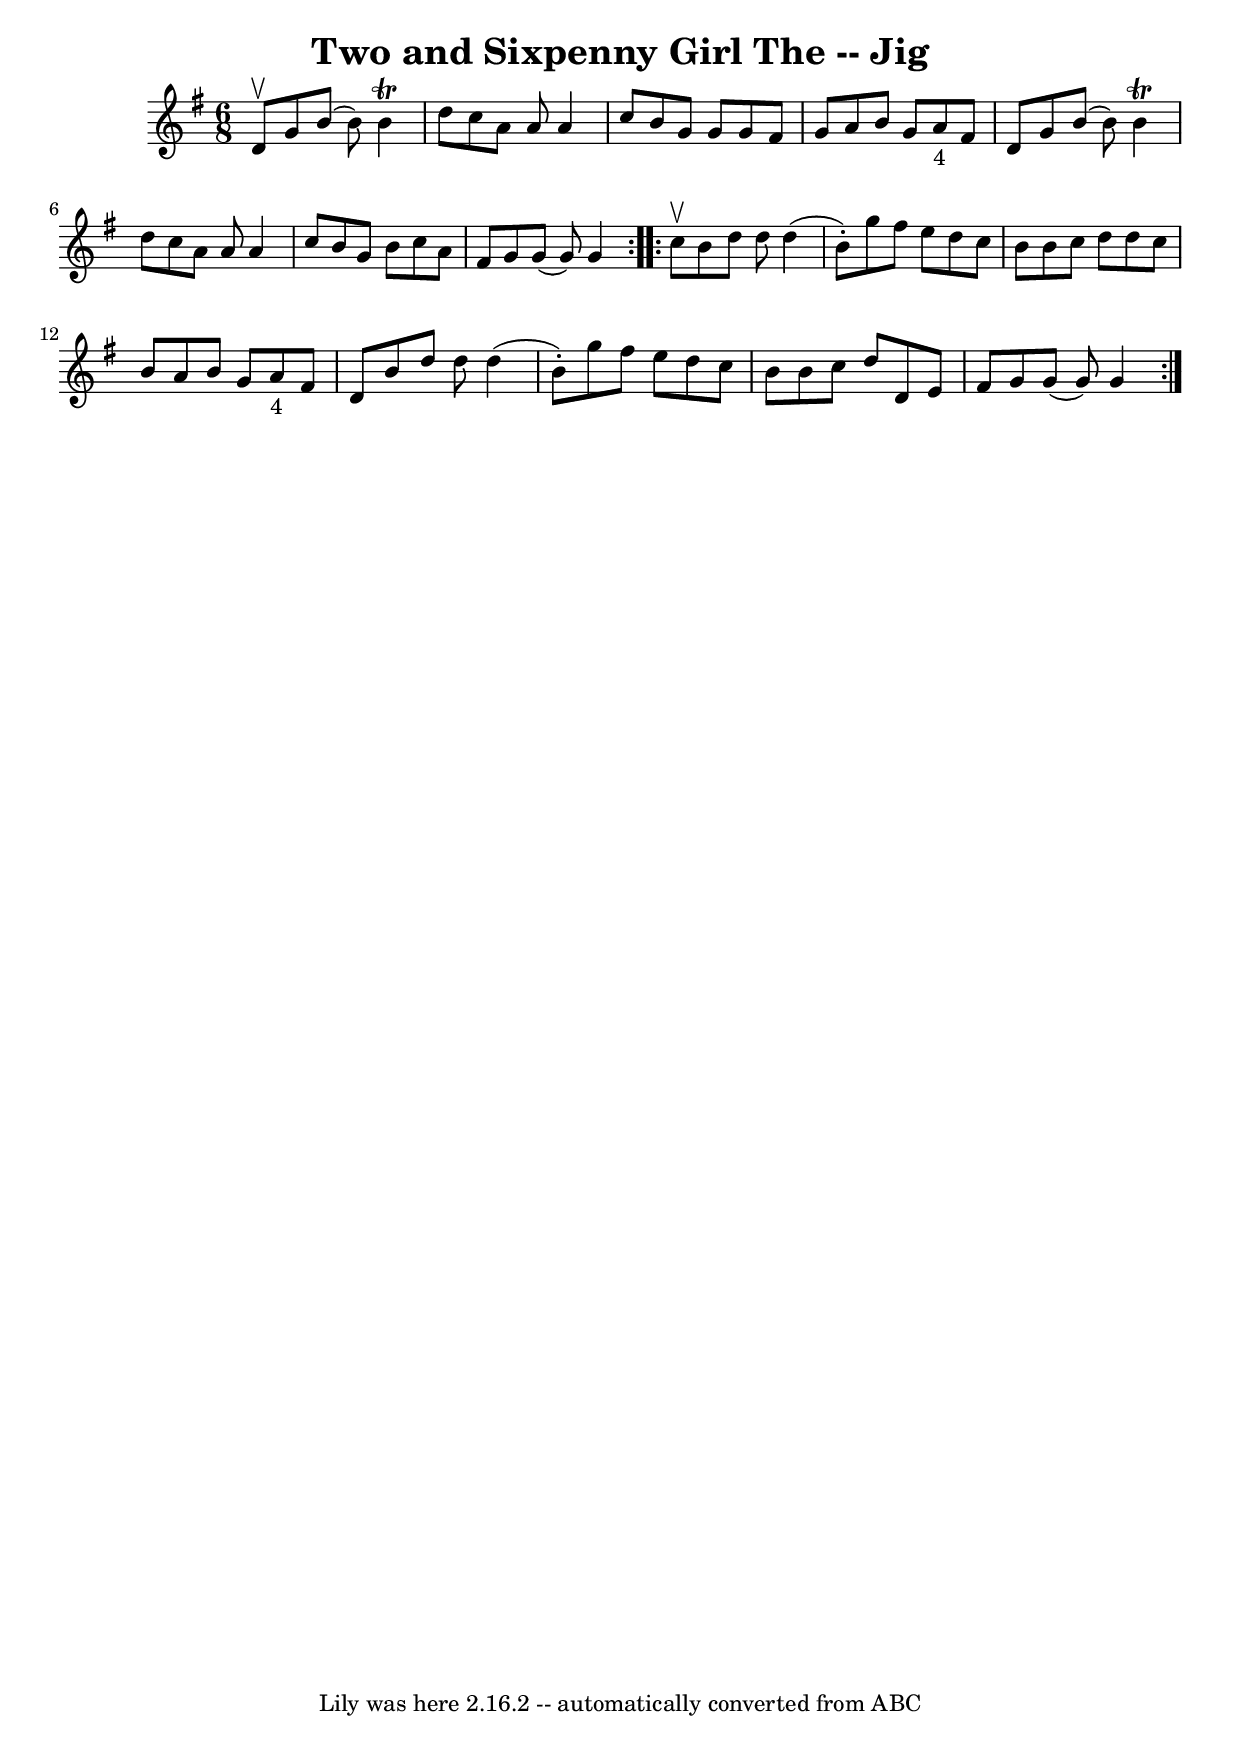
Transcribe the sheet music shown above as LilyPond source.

\version "2.16.2"
\include "Mammoth.ily"
\header {
  %% book = "Ryan's Mammoth Collection"
  crossRefNumber = "1"
  footnotes = ""
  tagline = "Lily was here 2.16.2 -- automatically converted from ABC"
  title = "Two and Sixpenny Girl The -- Jig"

}
voicedefault =  {



  \repeat volta 2 {

    \time 6/8 
    \key g \major
    d'8^\upbow |
    g'8 b'8 (b'8) b'4^\trill d''8  |
    c''8 a'8 a'8 a'4 c''8  |
    b'8    
    g'8 g'8 g'8 fis'8 g'8  |
    a'8 b'8 g'8 a'8_"4"   
    fis'8 d'8  |
    g'8 b'8 (b'8) b'4^\trill d''8  
    |
    c''8 a'8 a'8 a'4 c''8  |
    b'8 g'8 b'8    
    c''8 a'8 fis'8  |
    g'8 g'8 (g'8) g'4  

  } 
  \repeat volta 2 {
    c''8^\upbow |
    b'8 d''8 d''8 d''4 (
    b'8 -.) |
    g''8 fis''8 e''8 d''8 c''8 b'8  |
    
    b'8 c''8 d''8 d''8 c''8 b'8  |
    a'8 b'8 g'8      
    a'8_"4" fis'8 d'8  |
    b'8 d''8 d''8 d''4 (b'8 -.) 
    |
    g''8 fis''8 e''8 d''8 c''8 b'8  |
    b'8    
    c''8 d''8 d'8 e'8 fis'8  |
    g'8 g'8 (g'8) g'4  
  } 
  

}

\score{
  <<

    \context Staff="default"
    {
      \voicedefault 
      
    }

  >>
  \layout {
    
  }
  \midi {
  }

}
